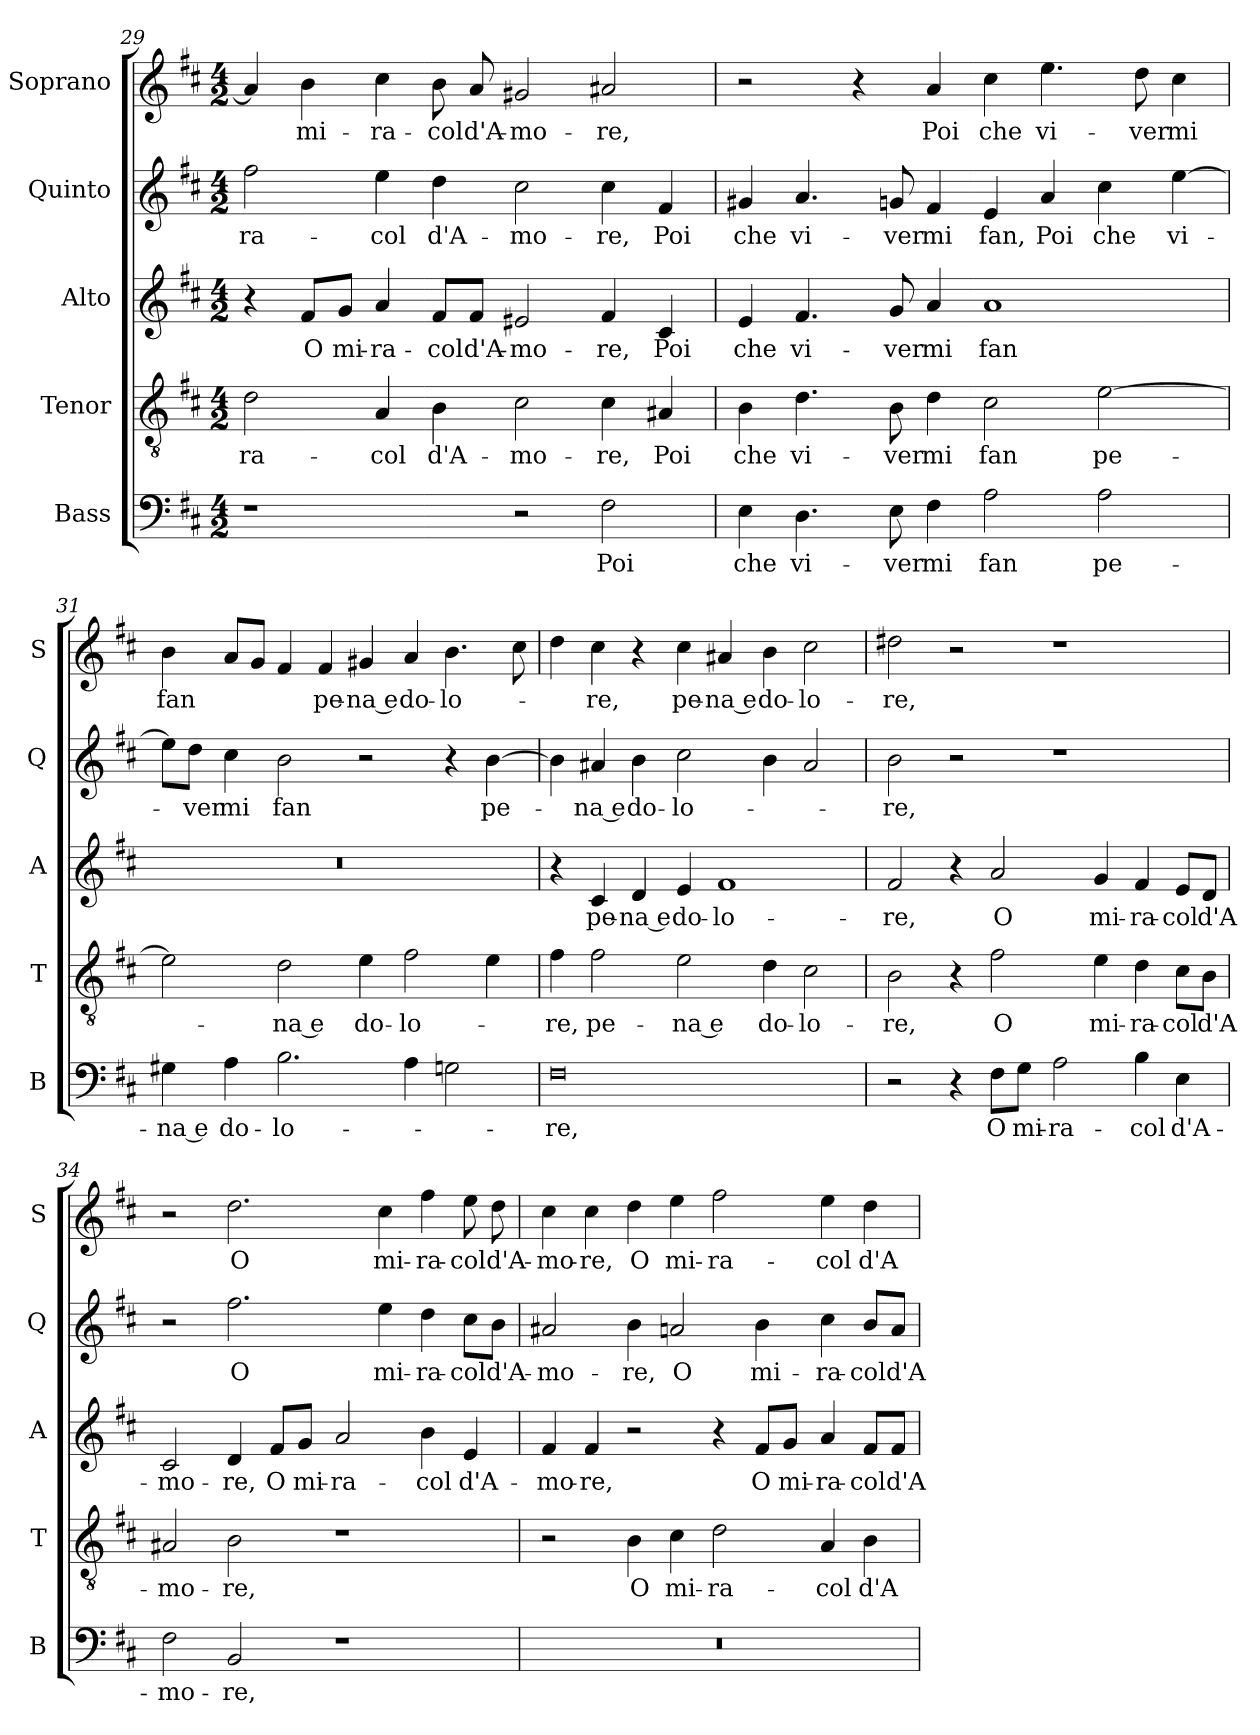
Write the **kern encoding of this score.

**kern	**text	**kern	**text	**kern	**text	**kern	**text	**kern	**text
*part5	*part5	*part4	*part4	*part3	*part3	*part2	*part2	*part1	*part1
*staff5	*staff5	*staff4	*staff4	*staff3	*staff3	*staff2	*staff2	*staff1	*staff1
*I"Bass	*	*I"Tenor	*	*I"Alto	*	*I"Quinto	*	*I"Soprano	*
*I'B	*	*I'T	*	*I'A	*	*I'Q	*	*I'S	*
*clefF4	*	*clefGv2	*	*clefG2	*	*clefG2	*	*clefG2	*
*k[f#c#]	*	*k[f#c#]	*	*k[f#c#]	*	*k[f#c#]	*	*k[f#c#]	*
*D:	*	*D:	*	*D:	*	*D:	*	*D:	*
*M4/2	*	*M4/2	*	*M4/2	*	*M4/2	*	*M4/2	*
=29	=29	=29	=29	=29	=29	=29	=29	=29	=29
!	!	!	!LO:LY:b	!	!	!	!LO:LY:b	!	!
1r	.	2d\	-ra-	4r	.	2ff#\	-ra-	4a/]	.
!	!	!	!	!	!LO:LY:b	!	!	!	!LO:LY:b
.	.	.	.	8f#/L	O	.	.	4b\	mi-
!	!	!	!	!	!LO:LY:b	!	!	!	!
.	.	.	.	8g/J	mi-	.	.	.	.
!	!	!	!LO:LY:b	!	!LO:LY:b	!	!LO:LY:b	!	!LO:LY:b
.	.	4A/	-col	4a/	-ra-	4ee\	-col	4cc#\	-ra-
!	!	!	!LO:LY:b	!	!LO:LY:b	!	!LO:LY:b	!	!LO:LY:b
.	.	4B\	d'A-	8f#/L	-col	4dd\	d'A-	8b\	-col
!	!	!	!	!	!LO:LY:b	!	!	!	!LO:LY:b
.	.	.	.	8f#/J	d'A-	.	.	8a/	d'A-
!	!	!	!LO:LY:b	!	!LO:LY:b	!	!LO:LY:b	!	!LO:LY:b
2r	.	2c#\	-mo-	2e#X/	-mo-	2cc#\	-mo-	2g#X/	-mo-
!	!LO:LY:b	!	!LO:LY:b	!	!LO:LY:b	!	!LO:LY:b	!	!LO:LY:b
2F#\	Poi	4c#\	-re,	4f#/	-re,	4cc#\	-re,	2a#X/	-re,
!	!	!	!LO:LY:b	!	!LO:LY:b	!	!LO:LY:b	!	!
.	.	4A#X/	Poi	4c#/	Poi	4f#/	Poi	.	.
=30	=30	=30	=30	=30	=30	=30	=30	=30	=30
!	!LO:LY:b	!	!LO:LY:b	!	!LO:LY:b	!	!LO:LY:b	!	!
4E\	che	4B\	che	4e/	che	4g#X/	che	2r	.
!	!LO:LY:b	!	!LO:LY:b	!	!LO:LY:b	!	!LO:LY:b	!	!
4.D\	vi-	4.d\	vi-	4.f#/	vi-	4.a/	vi-	.	.
.	.	.	.	.	.	.	.	4r	.
!	!LO:LY:b	!	!LO:LY:b	!	!LO:LY:b	!	!LO:LY:b	!	!
8E\	-ver	8B\	-ver	8g/	-ver	8gn/	-ver	.	.
!	!LO:LY:b	!	!LO:LY:b	!	!LO:LY:b	!	!LO:LY:b	!	!LO:LY:b
4F#\	mi	4d\	mi	4a/	mi	4f#/	mi	4a/	Poi
!	!LO:LY:b	!	!LO:LY:b	!	!LO:LY:b	!	!LO:LY:b	!	!LO:LY:b
2A\	fan	2c#\	fan	1a	fan	4e/	fan,	4cc#\	che
!	!	!	!	!	!	!	!LO:LY:b	!	!LO:LY:b
.	.	.	.	.	.	4a/	Poi	4.ee\	vi-
!	!LO:LY:b	!	!LO:LY:b	!	!	!	!LO:LY:b	!	!
2A\	pe-	[2e\	pe-	.	.	4cc#\	che	.	.
!	!	!	!	!	!	!	!	!	!LO:LY:b
.	.	.	.	.	.	.	.	8dd\	-ver
!	!	!	!	!	!	!	!LO:LY:b	!	!LO:LY:b
.	.	.	.	.	.	[4ee\	vi-	4cc#\	mi
!!LO:LB:g=z
=31	=31	=31	=31	=31	=31	=31	=31	=31	=31
!	!LO:LY:b	!	!	!	!	!	!	!	!LO:LY:b
4G#X\	-na e	2e\]	.	0r	.	8ee\L]	.	4b\	fan
!	!	!	!	!	!	!	!LO:LY:b	!	!
.	.	.	.	.	.	8dd\J	-ver	.	.
!	!LO:LY:b	!	!	!	!	!	!LO:LY:b	!	!
4A\	do-	.	.	.	.	4cc#\	mi	8a/L	.
.	.	.	.	.	.	.	.	8g/J	.
!	!LO:LY:b	!	!LO:LY:b	!	!	!	!LO:LY:b	!	!
2.B\	-lo-	2d\	-na e	.	.	2b\	fan	4f#/	.
!	!	!	!	!	!	!	!	!	!LO:LY:b
.	.	.	.	.	.	.	.	4f#/	pe-
!	!	!	!LO:LY:b	!	!	!	!	!	!LO:LY:b
.	.	4e\	do-	.	.	2r	.	4g#X/	-na e
!	!	!	!LO:LY:b	!	!	!	!	!	!LO:LY:b
4A\	.	2f#\	-lo-	.	.	.	.	4a/	do-
!	!	!	!	!	!	!	!	!	!LO:LY:b
2Gn\	.	.	.	.	.	4r	.	4.b\	-lo-
!	!	!	!	!	!	!	!LO:LY:b	!	!
.	.	4e\	.	.	.	[4b\	pe-	.	.
.	.	.	.	.	.	.	.	8cc#\	.
=32	=32	=32	=32	=32	=32	=32	=32	=32	=32
!	!LO:LY:b	!	!LO:LY:b	!	!	!	!	!	!
0F#	-re,	4f#\	-re,	4r	.	4b\]	.	4dd\	.
!	!	!	!LO:LY:b	!	!LO:LY:b	!	!LO:LY:b	!	!LO:LY:b
.	.	2f#\	pe-	4c#/	pe-	4a#X/	-na e	4cc#\	-re,
!	!	!	!	!	!LO:LY:b	!	!LO:LY:b	!	!
.	.	.	.	4d/	-na e	4b\	do-	4r	.
!	!	!	!LO:LY:b	!	!LO:LY:b	!	!LO:LY:b	!	!LO:LY:b
.	.	2e\	-na e	4e/	do-	2cc#\	-lo-	4cc#\	pe-
!	!	!	!	!	!LO:LY:b	!	!	!	!LO:LY:b
.	.	.	.	1f#	-lo-	.	.	4a#X/	-na e
!	!	!	!LO:LY:b	!	!	!	!	!	!LO:LY:b
.	.	4d\	do-	.	.	4b\	.	4b\	do-
!	!	!	!LO:LY:b	!	!	!	!	!	!LO:LY:b
.	.	2c#\	-lo-	.	.	2a#/	.	2cc#\	-lo-
=33	=33	=33	=33	=33	=33	=33	=33	=33	=33
!	!	!	!LO:LY:b	!	!LO:LY:b	!	!LO:LY:b	!	!LO:LY:b
2r	.	2B\	-re,	2f#/	-re,	2b\	-re,	2dd#X\	-re,
4r	.	4r	.	4r	.	2r	.	2r	.
!	!LO:LY:b	!	!LO:LY:b	!	!LO:LY:b	!	!	!	!
8F#\L	O	2f#\	O	2a/	O	.	.	.	.
!	!LO:LY:b	!	!	!	!	!	!	!	!
8G\J	mi-	.	.	.	.	.	.	.	.
!	!LO:LY:b	!	!	!	!	!	!	!	!
2A\	-ra-	.	.	.	.	1r	.	1r	.
!	!	!	!LO:LY:b	!	!LO:LY:b	!	!	!	!
.	.	4e\	mi-	4g/	mi-	.	.	.	.
!	!LO:LY:b	!	!LO:LY:b	!	!LO:LY:b	!	!	!	!
4B\	-col	4d\	-ra-	4f#/	-ra-	.	.	.	.
!	!LO:LY:b	!	!LO:LY:b	!	!LO:LY:b	!	!	!	!
4E\	d'A-	8c#\L	-col	8e/L	-col	.	.	.	.
!	!	!	!LO:LY:b	!	!LO:LY:b	!	!	!	!
.	.	8B\J	d'A-	8d/J	d'A-	.	.	.	.
!!LO:PB:g=z
=34	=34	=34	=34	=34	=34	=34	=34	=34	=34
!	!LO:LY:b	!	!LO:LY:b	!	!LO:LY:b	!	!	!	!
2F#\	-mo-	2A#X/	-mo-	2c#/	-mo-	2r	.	2r	.
!	!LO:LY:b	!	!LO:LY:b	!	!LO:LY:b	!	!LO:LY:b	!	!LO:LY:b
2BB/	-re,	2B\	-re,	4d/	-re,	2.ff#\	O	2.dd\	O
!	!	!	!	!	!LO:LY:b	!	!	!	!
.	.	.	.	8f#/L	O	.	.	.	.
!	!	!	!	!	!LO:LY:b	!	!	!	!
.	.	.	.	8g/J	mi-	.	.	.	.
!	!	!	!	!	!LO:LY:b	!	!	!	!
1r	.	1r	.	2a/	-ra-	.	.	.	.
!	!	!	!	!	!	!	!LO:LY:b	!	!LO:LY:b
.	.	.	.	.	.	4ee\	mi-	4cc#\	mi-
!	!	!	!	!	!LO:LY:b	!	!LO:LY:b	!	!LO:LY:b
.	.	.	.	4b\	-col	4dd\	-ra-	4ff#\	-ra-
!	!	!	!	!	!LO:LY:b	!	!LO:LY:b	!	!LO:LY:b
.	.	.	.	4e/	d'A-	8cc#\L	-col	8ee\	-col
!	!	!	!	!	!	!	!LO:LY:b	!	!LO:LY:b
.	.	.	.	.	.	8b\J	d'A-	8dd\	d'A-
=35	=35	=35	=35	=35	=35	=35	=35	=35	=35
!	!	!	!	!	!LO:LY:b	!	!LO:LY:b	!	!LO:LY:b
0r	.	2r	.	4f#/	-mo-	2a#X/	-mo-	4cc#\	-mo-
!	!	!	!	!	!LO:LY:b	!	!	!	!LO:LY:b
.	.	.	.	4f#/	-re,	.	.	4cc#\	-re,
!	!	!	!LO:LY:b	!	!	!	!LO:LY:b	!	!LO:LY:b
.	.	4B\	O	2r	.	4b\	-re,	4dd\	O
!	!	!	!LO:LY:b	!	!	!	!LO:LY:b	!	!LO:LY:b
.	.	4c#\	mi-	.	.	2an/	O	4ee\	mi-
!	!	!	!LO:LY:b	!	!	!	!	!	!LO:LY:b
.	.	2d\	-ra-	4r	.	.	.	2ff#\	-ra-
!	!	!	!	!	!LO:LY:b	!	!LO:LY:b	!	!
.	.	.	.	8f#/L	O	4b\	mi-	.	.
!	!	!	!	!	!LO:LY:b	!	!	!	!
.	.	.	.	8g/J	mi-	.	.	.	.
!	!	!	!LO:LY:b	!	!LO:LY:b	!	!LO:LY:b	!	!LO:LY:b
.	.	4A/	-col	4a/	-ra-	4cc#i\	-ra-	4ee\	-col
!	!	!	!LO:LY:b	!	!LO:LY:b	!	!LO:LY:b	!	!LO:LY:b
.	.	4B\	d'A-	8f#/L	-col	8b/L	-col	4dd\	d'A-
!	!	!	!	!	!LO:LY:b	!	!LO:LY:b	!	!
.	.	.	.	8f#/J	d'A-	8a/J	d'A-	.	.
=	=	=	=	=	=	=	=	=	=
*-	*-	*-	*-	*-	*-	*-	*-	*-	*-
